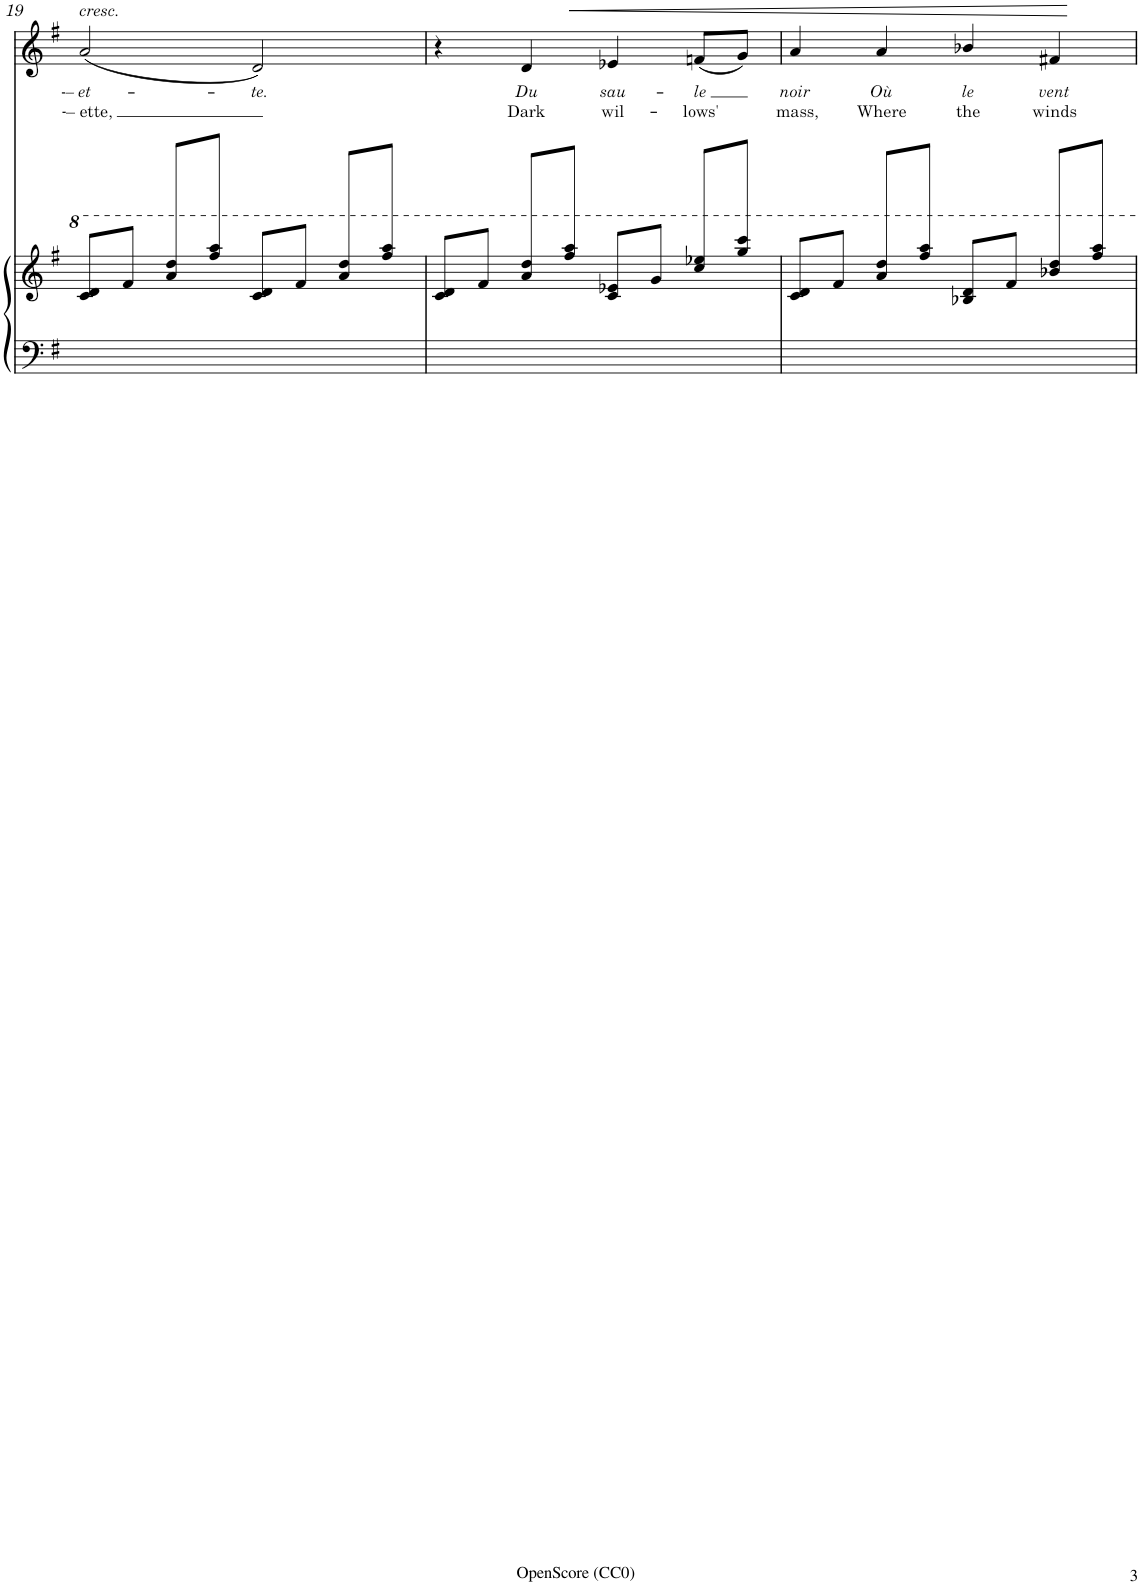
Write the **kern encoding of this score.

**kern	**kern	**kern	**text	**text	**dynam
*part2	*part2	*part1	*part1	*part1	*part1
*staff3	*staff2	*staff1	*staff1	*staff1	*staff1
*I"Piano	*	*I"Voice	*	*	*
*I'Pno	*	*	*	*	*
!!LO:PB:g=z
*clefF4	*clefG2	*clefG2	*	*	*
*k[f#]	*k[f#]	*k[f#]	*	*	*
*M4/4	*M4/4	*M4/4	*	*	*
*met(c)	*met(c)	*met(c)	*	*	*
=19	=19	=19	=19	=19	=19
*	*^	*	*	*	*
!	!	!	!LO:TX:a:i:t=cresc.	!	!	!
!	!	!	!	!LO:LY:b	!LO:LY:b	!
1ryy	1ryy	8cc/ 8dd/L	(2a/	-– et-	-– ette,	.
.	.	8ff#/J	.	.	.	.
.	.	8aa/ 8ddd/L	.	.	.	.
.	.	8fff#/ 8aaa/J	.	.	.	.
!	!	!	!	!LO:LY:b	!	!
.	.	8cc/ 8dd/L	2d/)	-te.	.	.
.	.	8ff#/J	.	.	.	.
.	.	8aa/ 8ddd/L	.	.	.	.
.	.	8fff#/ 8aaa/J	.	.	.	.
=20	=20	=20	=20	=20	=20	=20
1ryy	1ryy	8cc/ 8dd/L	4r	.	.	.
.	.	8ff#/J	.	.	.	.
!	!	!	!	!LO:LY:b	!LO:LY:b	!
.	.	8aa/ 8ddd/L	4d/	Du	Dark	.
.	.	8fff#/ 8aaa/J	.	.	.	.
!	!	!	!	!LO:LY:b	!LO:LY:b	!LO:HP:b
.	.	8cc/ 8ee-X/L	4e-X/	sau-	wil-	<
.	.	8gg/J	.	.	.	.
!	!	!	!	!LO:LY:b	!LO:LY:b	!
.	.	8ccc/ 8eee-X/L	(8fn/L	-le	-lows'	.
.	.	8ggg/ 8cccc/J	8g/J)	.	.	.
=21	=21	=21	=21	=21	=21	=21
!	!	!	!	!LO:LY:b	!LO:LY:b	!
1ryy	1ryy	8cc/ 8dd/L	4a/	noir	mass,	.
.	.	8ff#/J	.	.	.	.
!	!	!	!	!LO:LY:b	!LO:LY:b	!
.	.	8aa/ 8ddd/L	4a/	Où	Where	.
.	.	8fff#/ 8aaa/J	.	.	.	.
!	!	!	!	!LO:LY:b	!LO:LY:b	!
.	.	8b-X/ 8dd/L	4b-X/	le	the	.
.	.	8ff#/J	.	.	.	.
!	!	!	!	!LO:LY:b	!LO:LY:b	!
.	.	8bb-X/ 8ddd/L	4f#X/	vent	winds	.
.	.	8fff#/ 8aaa/J	.	.	.	.
*	*v	*v	*	*	*	*
.	.	.	.	.	[
=	=	=	=	=	=
*-	*-	*-	*-	*-	*-
